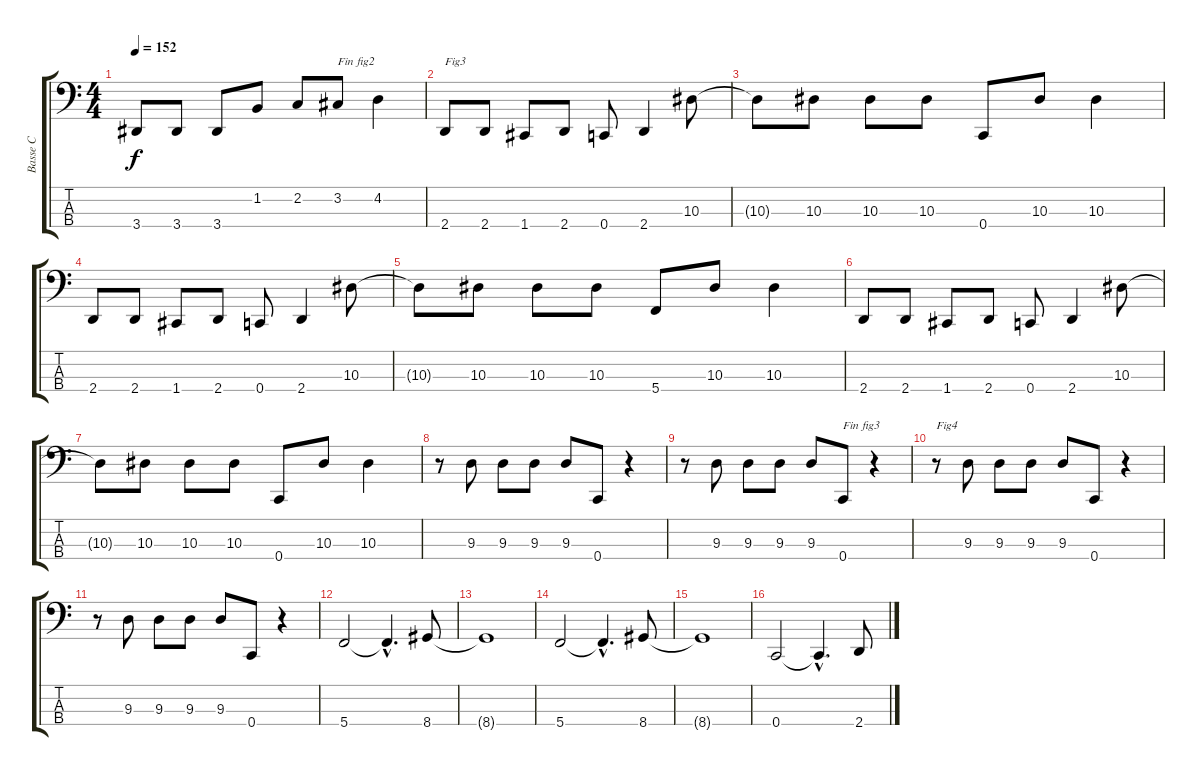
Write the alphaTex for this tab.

\track ("Basse C" "Basse C") {instrument electricbasspick}
\staff {score tabs}
\tuning (Eb2 Bb1 F1 C1) {hide}
\ts (4 4)
\tempo 152
\clef f4
\ks c
3.4{t}.8{dy f} 3.4.8 3.4.8 1.2.8 2.2.8 3.2.8{txt "Fin fig2"} 4.2.4 |
2.4.8{txt "Fig3"} 2.4.8 1.4.8 2.4.8 0.4.8 2.4.4 10.3.8 |
10.3{t}.8 10.3.8 10.3.8 10.3.8 0.4.8 10.3.8 10.3.4 |
2.4.8 2.4.8 1.4.8 2.4.8 0.4.8 2.4.4 10.3.8 |
10.3{t}.8 10.3.8 10.3.8 10.3.8 5.4.8 10.3.8 10.3.4 |
2.4.8 2.4.8 1.4.8 2.4.8 0.4.8 2.4.4 10.3.8 |
10.3{t}.8 10.3.8 10.3.8 10.3.8 0.4.8 10.3.8 10.3.4 |
r.8 9.3.8 9.3.8 9.3.8 9.3.8 0.4.8 r.4 |
r.8 9.3.8 9.3.8 9.3.8 9.3.8 0.4.8{txt "Fin fig3"} r.4 |
r.8{txt "Fig4"} 9.3.8 9.3.8 9.3.8 9.3.8 0.4.8 r.4 |
r.8 9.3.8 9.3.8 9.3.8 9.3.8 0.4.8 r.4 |
5.4.2 5.4{hac t}.4{d} 8.4.8 |
8.4{t}.1 |
5.4.2 5.4{hac t}.4{d} 8.4.8 |
8.4{t}.1 |
0.4.2 0.4{hac t}.4{d} 2.4.8
